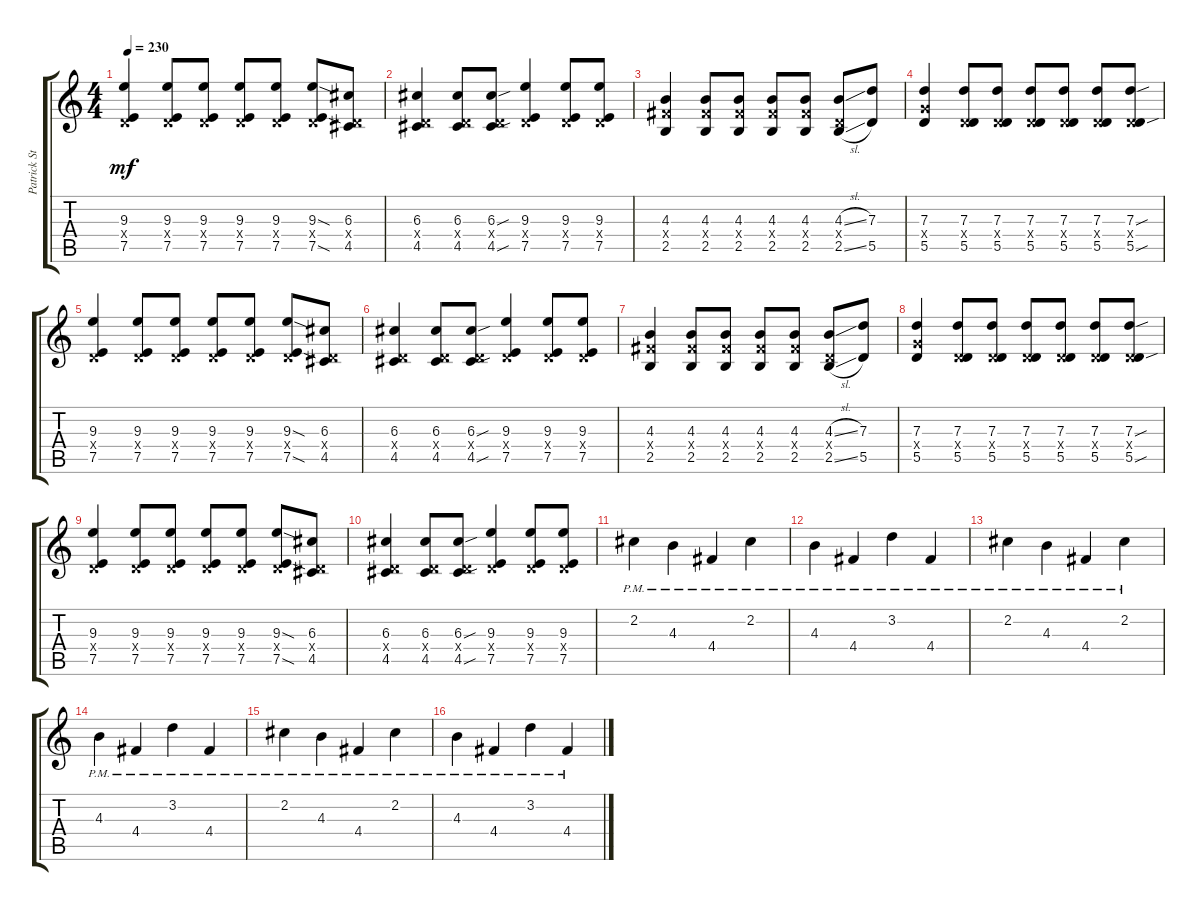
\track ("Patrick Stumph" "Patrick St") {instrument distortionguitar}
\staff {score tabs}
\tuning (E4 B3 G3 D3 A2 D2) {hide}
\ts (4 4)
\tempo 230
\clef g2
\ks c
(9.3 0.4{x} 7.5).4{dy mf} (9.3 0.4{x} 7.5).8 (9.3 0.4{x} 7.5).8 (9.3 0.4{x} 7.5).8 (9.3 0.4{x} 7.5).8 (9.3{sod} 0.4{x} 7.5{sod}).8 (6.3 0.4{x} 4.5).8 |
(6.3 0.4{x} 4.5).4 (6.3 0.4{x} 4.5).8 (6.3{sou} 0.4{x} 4.5{sou}).8 (9.3 0.4{x} 7.5).4 (9.3 0.4{x} 7.5).8 (9.3 0.4{x} 7.5).8 |
(4.3 4.4{x} 2.5).4 (4.3 4.4{x} 2.5).8 (4.3 4.4{x} 2.5).8 (4.3 4.4{x} 2.5).8 (4.3 4.4{x} 2.5).8 (4.3{sl} 0.4{x} 2.5{sl}).8 (7.3 5.5).8 |
(7.3 5.4{x} 5.5).4 (7.3 0.4{x} 5.5).8 (7.3 0.4{x} 5.5).8 (7.3 0.4{x} 5.5).8 (7.3 0.4{x} 5.5).8 (7.3 0.4{x} 5.5).8 (7.3{sou} 0.4{x} 5.5{sou}).8 |
(9.3 0.4{x} 7.5).4 (9.3 0.4{x} 7.5).8 (9.3 0.4{x} 7.5).8 (9.3 0.4{x} 7.5).8 (9.3 0.4{x} 7.5).8 (9.3{sod} 0.4{x} 7.5{sod}).8 (6.3 0.4{x} 4.5).8 |
(6.3 0.4{x} 4.5).4 (6.3 0.4{x} 4.5).8 (6.3{sou} 0.4{x} 4.5{sou}).8 (9.3 0.4{x} 7.5).4 (9.3 0.4{x} 7.5).8 (9.3 0.4{x} 7.5).8 |
(4.3 4.4{x} 2.5).4 (4.3 4.4{x} 2.5).8 (4.3 4.4{x} 2.5).8 (4.3 4.4{x} 2.5).8 (4.3 4.4{x} 2.5).8 (4.3{sl} 0.4{x} 2.5{sl}).8 (7.3 5.5).8 |
(7.3 5.4{x} 5.5).4 (7.3 0.4{x} 5.5).8 (7.3 0.4{x} 5.5).8 (7.3 0.4{x} 5.5).8 (7.3 0.4{x} 5.5).8 (7.3 0.4{x} 5.5).8 (7.3{sou} 0.4{x} 5.5{sou}).8 |
(9.3 0.4{x} 7.5).4 (9.3 0.4{x} 7.5).8 (9.3 0.4{x} 7.5).8 (9.3 0.4{x} 7.5).8 (9.3 0.4{x} 7.5).8 (9.3{sod} 0.4{x} 7.5{sod}).8 (6.3 0.4{x} 4.5).8 |
(6.3 0.4{x} 4.5).4 (6.3 0.4{x} 4.5).8 (6.3{sou} 0.4{x} 4.5{sou}).8 (9.3 0.4{x} 7.5).4 (9.3 0.4{x} 7.5).8 (9.3 0.4{x} 7.5).8 |
2.2{pm}.4 4.3{pm}.4 4.4{pm}.4 2.2{pm}.4 |
4.3{pm}.4 4.4{pm}.4 3.2{pm}.4 4.4{pm}.4 |
2.2{pm}.4 4.3{pm}.4 4.4{pm}.4 2.2{pm}.4 |
4.3{pm}.4 4.4{pm}.4 3.2{pm}.4 4.4{pm}.4 |
2.2{pm}.4 4.3{pm}.4 4.4{pm}.4 2.2{pm}.4 |
4.3{pm}.4 4.4{pm}.4 3.2{pm}.4 4.4{pm}.4
